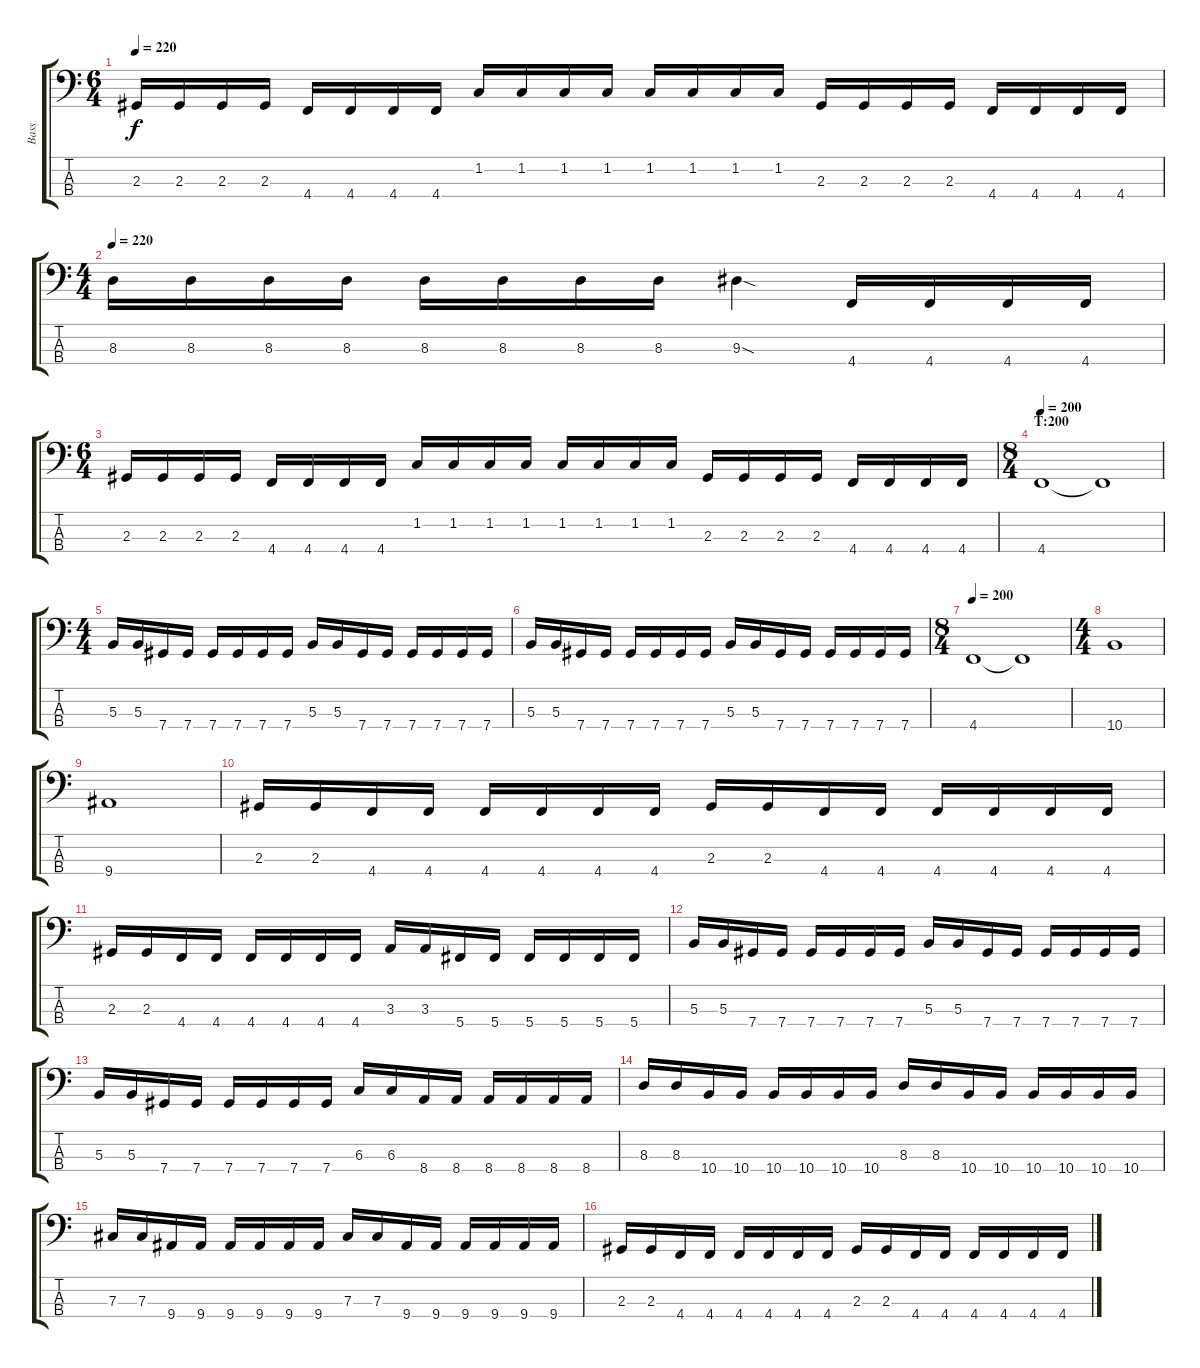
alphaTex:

\track ("Bass" "Bass") {instrument electricbasspick}
\staff {score tabs}
\tuning (E2 B1 Gb1 Db1) {hide}
\ts (6 4)
\tempo 220
\clef f4
\ks c
2.3.16{dy f} 2.3.16 2.3.16 2.3.16 4.4.16 4.4.16 4.4.16 4.4.16 1.2.16 1.2.16 1.2.16 1.2.16 1.2.16 1.2.16 1.2.16 1.2.16 2.3.16 2.3.16 2.3.16 2.3.16 4.4.16 4.4.16 4.4.16 4.4.16 |
\ts (4 4)
\tempo 220
8.3.16 8.3.16 8.3.16 8.3.16 8.3.16 8.3.16 8.3.16 8.3.16 9.3{sod}.4 4.4.16 4.4.16 4.4.16 4.4.16 |
\ts (6 4)
2.3.16 2.3.16 2.3.16 2.3.16 4.4.16 4.4.16 4.4.16 4.4.16 1.2.16 1.2.16 1.2.16 1.2.16 1.2.16 1.2.16 1.2.16 1.2.16 2.3.16 2.3.16 2.3.16 2.3.16 4.4.16 4.4.16 4.4.16 4.4.16 |
\ts (8 4)
\section ("" "T:200")
\tempo 200
4.4.1 4.4{t}.1 |
\ts (4 4)
5.3.16 5.3.16 7.4.16 7.4.16 7.4.16 7.4.16 7.4.16 7.4.16 5.3.16 5.3.16 7.4.16 7.4.16 7.4.16 7.4.16 7.4.16 7.4.16 |
5.3.16 5.3.16 7.4.16 7.4.16 7.4.16 7.4.16 7.4.16 7.4.16 5.3.16 5.3.16 7.4.16 7.4.16 7.4.16 7.4.16 7.4.16 7.4.16 |
\ts (8 4)
\tempo 200
4.4.1 4.4{t}.1 |
\ts (4 4)
10.4.1 |
9.4.1 |
2.3.16 2.3.16 4.4.16 4.4.16 4.4.16 4.4.16 4.4.16 4.4.16 2.3.16 2.3.16 4.4.16 4.4.16 4.4.16 4.4.16 4.4.16 4.4.16 |
2.3.16 2.3.16 4.4.16 4.4.16 4.4.16 4.4.16 4.4.16 4.4.16 3.3.16 3.3.16 5.4.16 5.4.16 5.4.16 5.4.16 5.4.16 5.4.16 |
5.3.16 5.3.16 7.4.16 7.4.16 7.4.16 7.4.16 7.4.16 7.4.16 5.3.16 5.3.16 7.4.16 7.4.16 7.4.16 7.4.16 7.4.16 7.4.16 |
5.3.16 5.3.16 7.4.16 7.4.16 7.4.16 7.4.16 7.4.16 7.4.16 6.3.16 6.3.16 8.4.16 8.4.16 8.4.16 8.4.16 8.4.16 8.4.16 |
8.3.16 8.3.16 10.4.16 10.4.16 10.4.16 10.4.16 10.4.16 10.4.16 8.3.16 8.3.16 10.4.16 10.4.16 10.4.16 10.4.16 10.4.16 10.4.16 |
7.3.16 7.3.16 9.4.16 9.4.16 9.4.16 9.4.16 9.4.16 9.4.16 7.3.16 7.3.16 9.4.16 9.4.16 9.4.16 9.4.16 9.4.16 9.4.16 |
2.3.16 2.3.16 4.4.16 4.4.16 4.4.16 4.4.16 4.4.16 4.4.16 2.3.16 2.3.16 4.4.16 4.4.16 4.4.16 4.4.16 4.4.16 4.4.16
